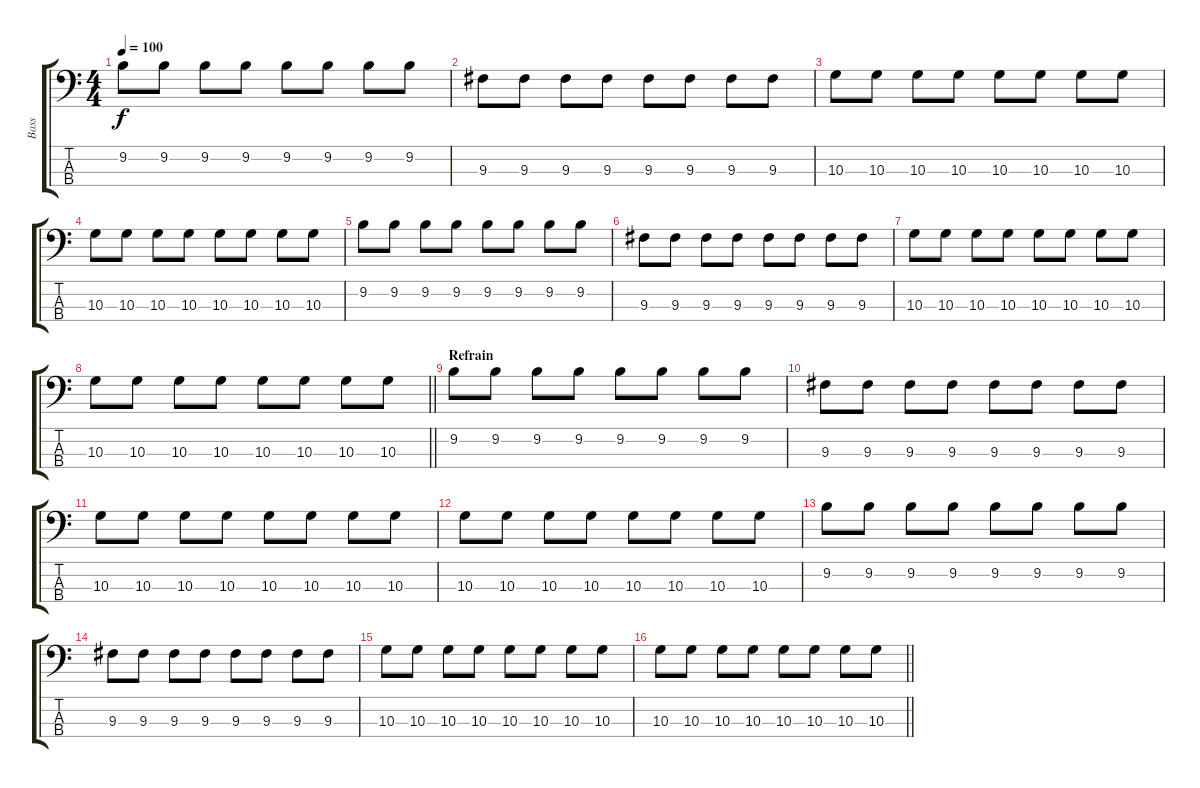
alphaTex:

\track ("Bass" "Bass") {instrument electricbassfinger}
\staff {score tabs}
\tuning (G2 D2 A1 E1) {hide}
\ts (4 4)
\tempo 100
\clef f4
\ks c
9.2.8{dy f} 9.2.8 9.2.8 9.2.8 9.2.8 9.2.8 9.2.8 9.2.8 |
9.3.8 9.3.8 9.3.8 9.3.8 9.3.8 9.3.8 9.3.8 9.3.8 |
10.3.8 10.3.8 10.3.8 10.3.8 10.3.8 10.3.8 10.3.8 10.3.8 |
10.3.8 10.3.8 10.3.8 10.3.8 10.3.8 10.3.8 10.3.8 10.3.8 |
9.2.8 9.2.8 9.2.8 9.2.8 9.2.8 9.2.8 9.2.8 9.2.8 |
9.3.8 9.3.8 9.3.8 9.3.8 9.3.8 9.3.8 9.3.8 9.3.8 |
10.3.8 10.3.8 10.3.8 10.3.8 10.3.8 10.3.8 10.3.8 10.3.8 |
\barLineRight lightlight
10.3.8 10.3.8 10.3.8 10.3.8 10.3.8 10.3.8 10.3.8 10.3.8 |
\section ("" "Refrain")
9.2.8 9.2.8 9.2.8 9.2.8 9.2.8 9.2.8 9.2.8 9.2.8 |
9.3.8 9.3.8 9.3.8 9.3.8 9.3.8 9.3.8 9.3.8 9.3.8 |
10.3.8 10.3.8 10.3.8 10.3.8 10.3.8 10.3.8 10.3.8 10.3.8 |
10.3.8 10.3.8 10.3.8 10.3.8 10.3.8 10.3.8 10.3.8 10.3.8 |
9.2.8 9.2.8 9.2.8 9.2.8 9.2.8 9.2.8 9.2.8 9.2.8 |
9.3.8 9.3.8 9.3.8 9.3.8 9.3.8 9.3.8 9.3.8 9.3.8 |
10.3.8 10.3.8 10.3.8 10.3.8 10.3.8 10.3.8 10.3.8 10.3.8 |
\barLineRight lightlight
10.3.8 10.3.8 10.3.8 10.3.8 10.3.8 10.3.8 10.3.8 10.3.8
